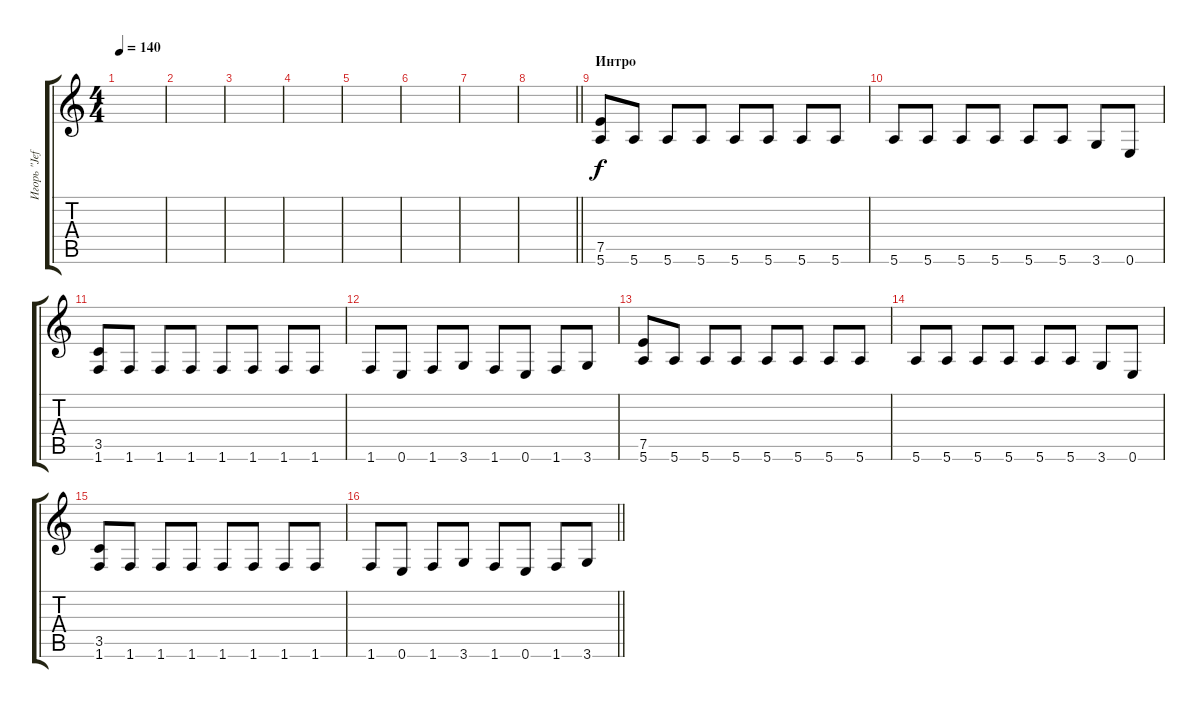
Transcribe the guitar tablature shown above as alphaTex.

\track ("Игорь \"Jeff\" Поляков" "Игорь \"Jef") {instrument overdrivenguitar}
\staff {score tabs}
\tuning (E4 B3 G3 D3 A2 E2) {hide}
\ts (4 4)
\tempo 140
\clef g2
\ks c
|
|
|
|
|
|
|
\barLineRight lightlight
|
\section ("" "Интро")
(7.5 5.6).8 5.6.8 5.6.8 5.6.8 5.6.8 5.6.8 5.6.8 5.6.8 |
5.6.8 5.6.8 5.6.8 5.6.8 5.6.8 5.6.8 3.6.8 0.6.8 |
(3.5 1.6).8 1.6.8 1.6.8 1.6.8 1.6.8 1.6.8 1.6.8 1.6.8 |
1.6.8 0.6.8 1.6.8 3.6.8 1.6.8 0.6.8 1.6.8 3.6.8 |
(7.5 5.6).8 5.6.8 5.6.8 5.6.8 5.6.8 5.6.8 5.6.8 5.6.8 |
5.6.8 5.6.8 5.6.8 5.6.8 5.6.8 5.6.8 3.6.8 0.6.8 |
(3.5 1.6).8 1.6.8 1.6.8 1.6.8 1.6.8 1.6.8 1.6.8 1.6.8 |
\barLineRight lightlight
1.6.8 0.6.8 1.6.8 3.6.8 1.6.8 0.6.8 1.6.8 3.6.8
